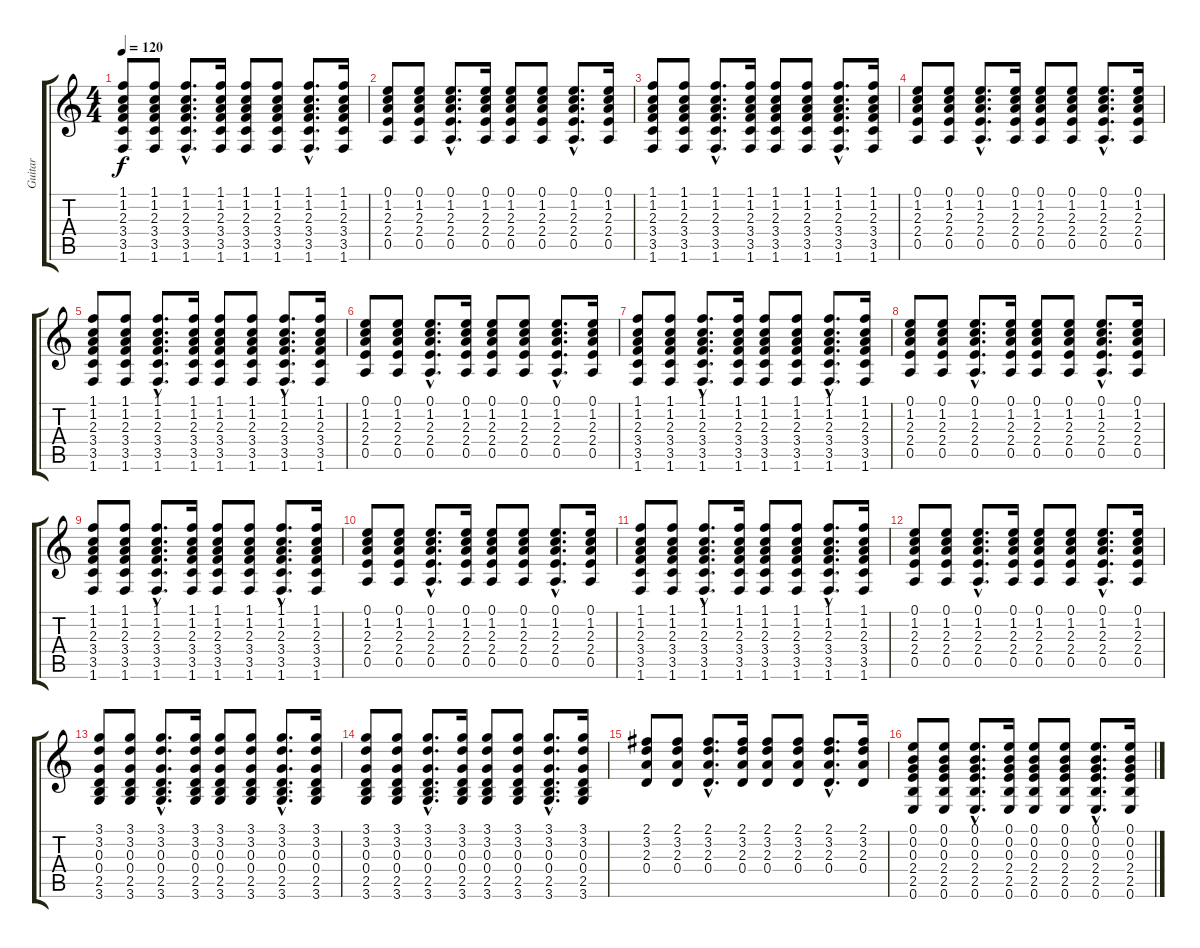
\track ("Guitar" "Guitar") {instrument acousticguitarnylon}
\staff {score tabs}
\tuning (E4 B3 G3 D3 A2 E2) {hide}
\ts (4 4)
\tempo 120
\clef g2
\ks c
(1.1 1.2 2.3 3.4 3.5 1.6).8{dy f instrument acousticguitarnylon} (1.1 1.2 2.3 3.4 3.5 1.6).8 (1.1{hac} 1.2{hac} 2.3{hac} 3.4{hac} 3.5{hac} 1.6{hac}).8{d} (1.1 1.2 2.3 3.4 3.5 1.6).16 (1.1 1.2 2.3 3.4 3.5 1.6).8 (1.1 1.2 2.3 3.4 3.5 1.6).8 (1.1{hac} 1.2{hac} 2.3{hac} 3.4{hac} 3.5{hac} 1.6{hac}).8{d} (1.1 1.2 2.3 3.4 3.5 1.6).16 |
(0.1 1.2 2.3 2.4 0.5).8 (0.1 1.2 2.3 2.4 0.5).8 (0.1{hac} 1.2{hac} 2.3{hac} 2.4{hac} 0.5{hac}).8{d} (0.1 1.2 2.3 2.4 0.5).16 (0.1 1.2 2.3 2.4 0.5).8 (0.1 1.2 2.3 2.4 0.5).8 (0.1{hac} 1.2{hac} 2.3{hac} 2.4{hac} 0.5{hac}).8{d} (0.1 1.2 2.3 2.4 0.5).16 |
(1.1 1.2 2.3 3.4 3.5 1.6).8 (1.1 1.2 2.3 3.4 3.5 1.6).8 (1.1{hac} 1.2{hac} 2.3{hac} 3.4{hac} 3.5{hac} 1.6{hac}).8{d} (1.1 1.2 2.3 3.4 3.5 1.6).16 (1.1 1.2 2.3 3.4 3.5 1.6).8 (1.1 1.2 2.3 3.4 3.5 1.6).8 (1.1{hac} 1.2{hac} 2.3{hac} 3.4{hac} 3.5{hac} 1.6{hac}).8{d} (1.1 1.2 2.3 3.4 3.5 1.6).16 |
(0.1 1.2 2.3 2.4 0.5).8 (0.1 1.2 2.3 2.4 0.5).8 (0.1{hac} 1.2{hac} 2.3{hac} 2.4{hac} 0.5{hac}).8{d} (0.1 1.2 2.3 2.4 0.5).16 (0.1 1.2 2.3 2.4 0.5).8 (0.1 1.2 2.3 2.4 0.5).8 (0.1{hac} 1.2{hac} 2.3{hac} 2.4{hac} 0.5{hac}).8{d} (0.1 1.2 2.3 2.4 0.5).16 |
(1.1 1.2 2.3 3.4 3.5 1.6).8 (1.1 1.2 2.3 3.4 3.5 1.6).8 (1.1{hac} 1.2{hac} 2.3{hac} 3.4{hac} 3.5{hac} 1.6{hac}).8{d} (1.1 1.2 2.3 3.4 3.5 1.6).16 (1.1 1.2 2.3 3.4 3.5 1.6).8 (1.1 1.2 2.3 3.4 3.5 1.6).8 (1.1{hac} 1.2{hac} 2.3{hac} 3.4{hac} 3.5{hac} 1.6{hac}).8{d} (1.1 1.2 2.3 3.4 3.5 1.6).16 |
(0.1 1.2 2.3 2.4 0.5).8 (0.1 1.2 2.3 2.4 0.5).8 (0.1{hac} 1.2{hac} 2.3{hac} 2.4{hac} 0.5{hac}).8{d} (0.1 1.2 2.3 2.4 0.5).16 (0.1 1.2 2.3 2.4 0.5).8 (0.1 1.2 2.3 2.4 0.5).8 (0.1{hac} 1.2{hac} 2.3{hac} 2.4{hac} 0.5{hac}).8{d} (0.1 1.2 2.3 2.4 0.5).16 |
(1.1 1.2 2.3 3.4 3.5 1.6).8 (1.1 1.2 2.3 3.4 3.5 1.6).8 (1.1{hac} 1.2{hac} 2.3{hac} 3.4{hac} 3.5{hac} 1.6{hac}).8{d} (1.1 1.2 2.3 3.4 3.5 1.6).16 (1.1 1.2 2.3 3.4 3.5 1.6).8 (1.1 1.2 2.3 3.4 3.5 1.6).8 (1.1{hac} 1.2{hac} 2.3{hac} 3.4{hac} 3.5{hac} 1.6{hac}).8{d} (1.1 1.2 2.3 3.4 3.5 1.6).16 |
(0.1 1.2 2.3 2.4 0.5).8 (0.1 1.2 2.3 2.4 0.5).8 (0.1{hac} 1.2{hac} 2.3{hac} 2.4{hac} 0.5{hac}).8{d} (0.1 1.2 2.3 2.4 0.5).16 (0.1 1.2 2.3 2.4 0.5).8 (0.1 1.2 2.3 2.4 0.5).8 (0.1{hac} 1.2{hac} 2.3{hac} 2.4{hac} 0.5{hac}).8{d} (0.1 1.2 2.3 2.4 0.5).16 |
(1.1 1.2 2.3 3.4 3.5 1.6).8 (1.1 1.2 2.3 3.4 3.5 1.6).8 (1.1{hac} 1.2{hac} 2.3{hac} 3.4{hac} 3.5{hac} 1.6{hac}).8{d} (1.1 1.2 2.3 3.4 3.5 1.6).16 (1.1 1.2 2.3 3.4 3.5 1.6).8 (1.1 1.2 2.3 3.4 3.5 1.6).8 (1.1{hac} 1.2{hac} 2.3{hac} 3.4{hac} 3.5{hac} 1.6{hac}).8{d} (1.1 1.2 2.3 3.4 3.5 1.6).16 |
(0.1 1.2 2.3 2.4 0.5).8 (0.1 1.2 2.3 2.4 0.5).8 (0.1{hac} 1.2{hac} 2.3{hac} 2.4{hac} 0.5{hac}).8{d} (0.1 1.2 2.3 2.4 0.5).16 (0.1 1.2 2.3 2.4 0.5).8 (0.1 1.2 2.3 2.4 0.5).8 (0.1{hac} 1.2{hac} 2.3{hac} 2.4{hac} 0.5{hac}).8{d} (0.1 1.2 2.3 2.4 0.5).16 |
(1.1 1.2 2.3 3.4 3.5 1.6).8 (1.1 1.2 2.3 3.4 3.5 1.6).8 (1.1{hac} 1.2{hac} 2.3{hac} 3.4{hac} 3.5{hac} 1.6{hac}).8{d} (1.1 1.2 2.3 3.4 3.5 1.6).16 (1.1 1.2 2.3 3.4 3.5 1.6).8 (1.1 1.2 2.3 3.4 3.5 1.6).8 (1.1{hac} 1.2{hac} 2.3{hac} 3.4{hac} 3.5{hac} 1.6{hac}).8{d} (1.1 1.2 2.3 3.4 3.5 1.6).16 |
(0.1 1.2 2.3 2.4 0.5).8 (0.1 1.2 2.3 2.4 0.5).8 (0.1{hac} 1.2{hac} 2.3{hac} 2.4{hac} 0.5{hac}).8{d} (0.1 1.2 2.3 2.4 0.5).16 (0.1 1.2 2.3 2.4 0.5).8 (0.1 1.2 2.3 2.4 0.5).8 (0.1{hac} 1.2{hac} 2.3{hac} 2.4{hac} 0.5{hac}).8{d} (0.1 1.2 2.3 2.4 0.5).16 |
(3.1 3.2 0.3 0.4 2.5 3.6).8 (3.1 3.2 0.3 0.4 2.5 3.6).8 (3.1{hac} 3.2{hac} 0.3{hac} 0.4{hac} 2.5{hac} 3.6{hac}).8{d} (3.1 3.2 0.3 0.4 2.5 3.6).16 (3.1 3.2 0.3 0.4 2.5 3.6).8 (3.1 3.2 0.3 0.4 2.5 3.6).8 (3.1{hac} 3.2{hac} 0.3{hac} 0.4{hac} 2.5{hac} 3.6{hac}).8{d} (3.1 3.2 0.3 0.4 2.5 3.6).16 |
(3.1 3.2 0.3 0.4 2.5 3.6).8 (3.1 3.2 0.3 0.4 2.5 3.6).8 (3.1{hac} 3.2{hac} 0.3{hac} 0.4{hac} 2.5{hac} 3.6{hac}).8{d} (3.1 3.2 0.3 0.4 2.5 3.6).16 (3.1 3.2 0.3 0.4 2.5 3.6).8 (3.1 3.2 0.3 0.4 2.5 3.6).8 (3.1{hac} 3.2{hac} 0.3{hac} 0.4{hac} 2.5{hac} 3.6{hac}).8{d} (3.1 3.2 0.3 0.4 2.5 3.6).16 |
(2.1 3.2 2.3 0.4).8 (2.1 3.2 2.3 0.4).8 (2.1{hac} 3.2{hac} 2.3{hac} 0.4{hac}).8{d} (2.1 3.2 2.3 0.4).16 (2.1 3.2 2.3 0.4).8 (2.1 3.2 2.3 0.4).8 (2.1{hac} 3.2{hac} 2.3{hac} 0.4{hac}).8{d} (2.1 3.2 2.3 0.4).16 |
(0.1 0.2 0.3 2.4 2.5 0.6).8 (0.1 0.2 0.3 2.4 2.5 0.6).8 (0.1{hac} 0.2{hac} 0.3{hac} 2.4{hac} 2.5{hac} 0.6{hac}).8{d} (0.1 0.2 0.3 2.4 2.5 0.6).16 (0.1 0.2 0.3 2.4 2.5 0.6).8 (0.1 0.2 0.3 2.4 2.5 0.6).8 (0.1{hac} 0.2{hac} 0.3{hac} 2.4{hac} 2.5{hac} 0.6{hac}).8{d} (0.1 0.2 0.3 2.4 2.5 0.6).16
